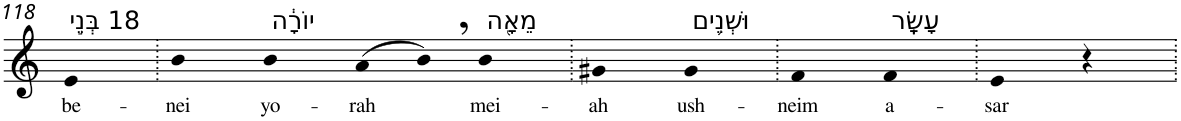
**kern	**text
*part1	*part1
*staff1	*staff1
*I"Piano	*
*I'Pno	*
!!LO:PB:g=z
*clefG2	*
*k[]	*
=118	=118
!LO:TX:a:t=18 בְּנֵ֣י	!
!	!LO:LY:b
4e	be-
=119.	=119.
!	!LO:LY:b
4b	-nei
!LO:TX:a:t=יוֹרָ֔ה	!
!	!LO:LY:b
4b	yo-
!	!LO:LY:b
(>8a	-rah
8b,)	.
!LO:TX:a:t=מֵאָ֖ה	!
!	!LO:LY:b
4b	mei-
=120.	=120.
!	!LO:LY:b
4g#X	-ah
!LO:TX:a:t=וּשְׁנֵ֥ים	!
!	!LO:LY:b
4g#	ush-
=121.	=121.
!	!LO:LY:b
4f	-neim
!LO:TX:a:t=עָשָֽׂר	!
!	!LO:LY:b
4f	a-
=122.	=122.
!	!LO:LY:b
4e	-sar
4r	.
=.	=.
*-	*-
